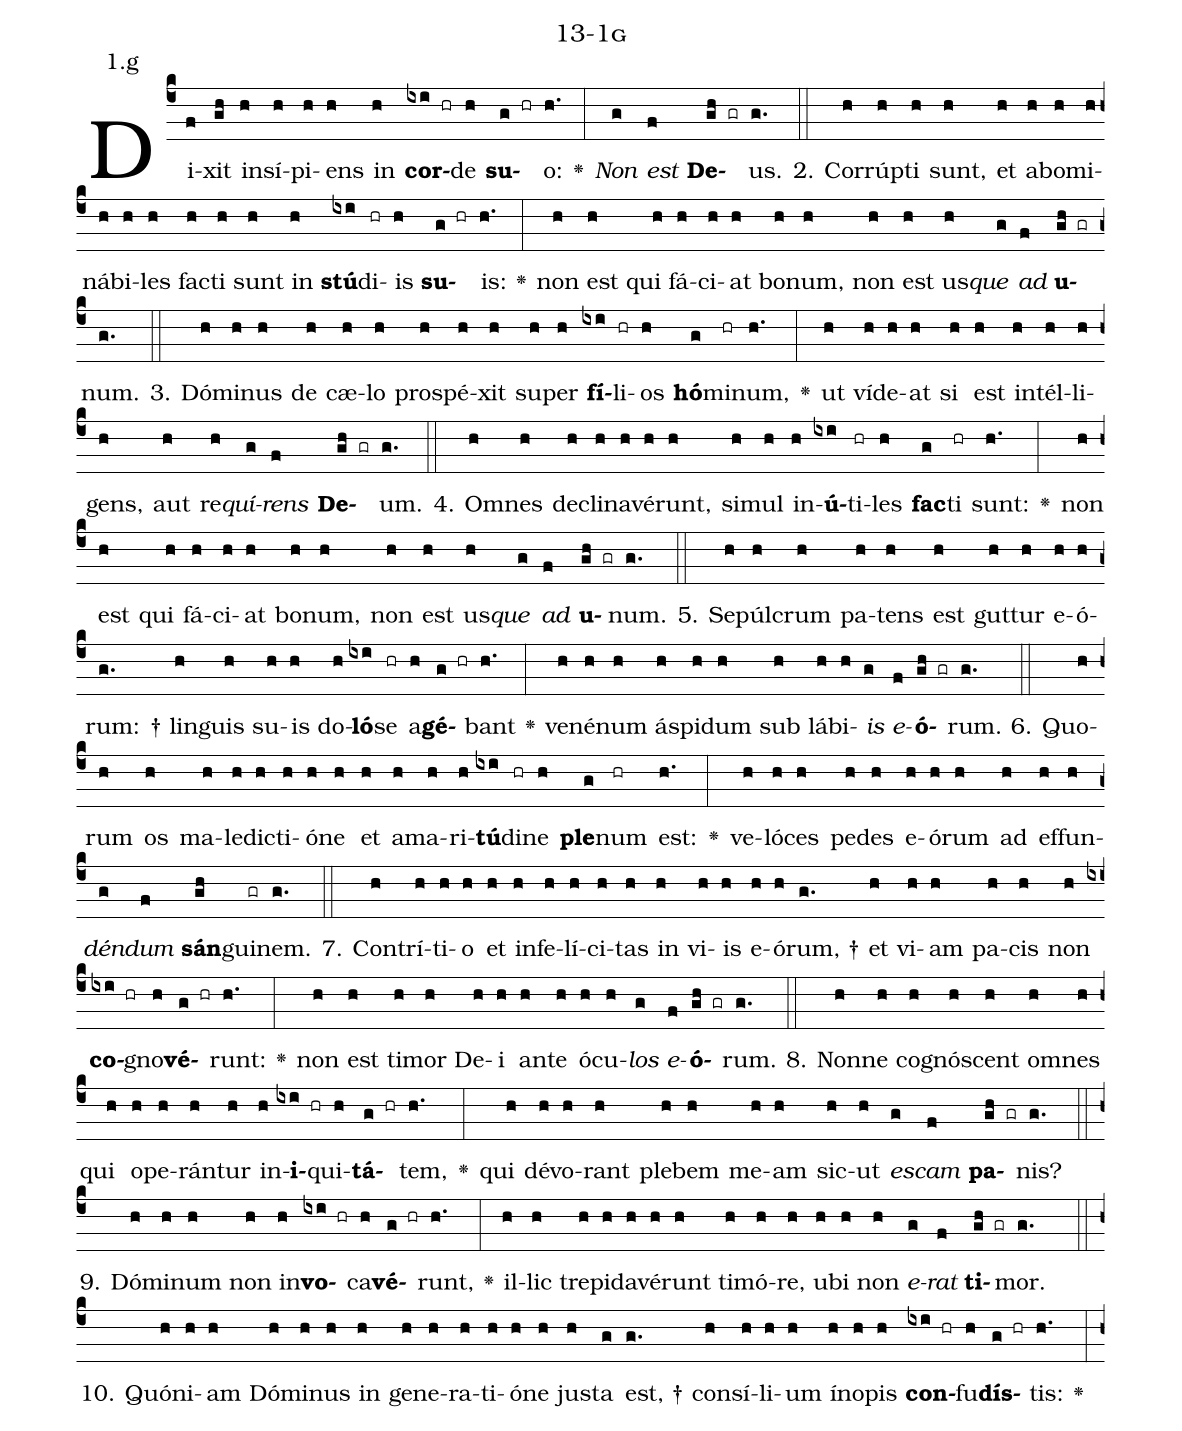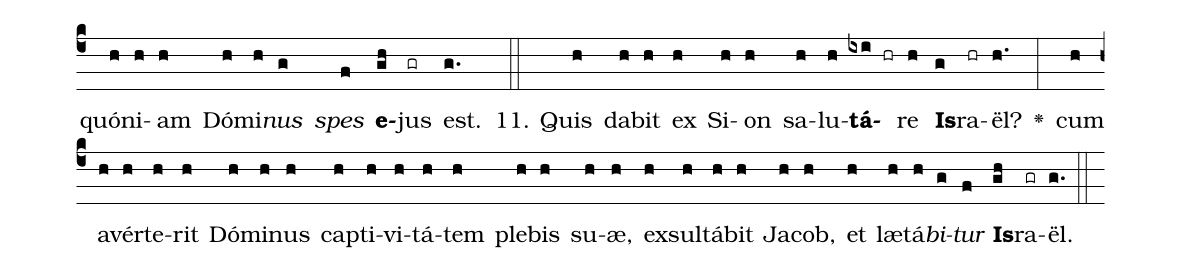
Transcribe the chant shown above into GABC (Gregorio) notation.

name: 13-1g;
annotation: 1.g;
%%
(c4)Di(f)xit(gh) in(h)sí(h)pi(h)ens(h) in(h) <b>cor</b>(ixi hr)de(h) <b>su</b>(g hr)o:(h.) <v>\greheightstar</v>(:) <i>Non</i>(g) <i>est</i>(f) <b>De</b>(gh gr)us.(g.) (::)
2. Cor(h)rúp(h)ti(h) sunt,(h) et(h) ab(h)o(h)mi(h)ná(h)bi(h)les(h) fac(h)ti(h) sunt(h) in(h) <b>stú</b>(ixi)di(hr)is(h) <b>su</b>(g hr)is:(h.) <v>\greheightstar</v>(:) non(h) est(h) qui(h) fá(h)ci(h)at(h) bo(h)num,(h) non(h) est(h) us(h)<i>que</i>(g) <i>ad</i>(f) <b>u</b>(gh gr)num.(g.) (::)
3. Dó(h)mi(h)nus(h) de(h) cæ(h)lo(h) pro(h)spé(h)xit(h) su(h)per(h) <b>fí</b>(ixi)li(hr)os(h) <b>hó</b>(g)mi(hr)num,(h.) <v>\greheightstar</v>(:) ut(h) ví(h)de(h)at(h) si(h) est(h) in(h)tél(h)li(h)gens,(h) aut(h) re(h)<i>quí</i>(g)<i>rens</i>(f) <b>De</b>(gh gr)um.(g.) (::)
4. Om(h)nes(h) de(h)cli(h)na(h)vé(h)runt,(h) si(h)mul(h) in(h)<b>ú</b>(ixi)ti(hr)les(h) <b>fac</b>(g)ti(hr) sunt:(h.) <v>\greheightstar</v>(:) non(h) est(h) qui(h) fá(h)ci(h)at(h) bo(h)num,(h) non(h) est(h) us(h)<i>que</i>(g) <i>ad</i>(f) <b>u</b>(gh gr)num.(g.) (::)
5. Se(h)púl(h)crum(h) pa(h)tens(h) est(h) gut(h)tur(h) e(h)ó(h)rum: †(g.) lin(h)guis(h) su(h)is(h) do(h)<b>ló</b>(ixi)se(hr) a(h)<b>gé</b>(g hr)bant(h.) <v>\greheightstar</v>(:) ve(h)né(h)num(h) ás(h)pi(h)dum(h) sub(h) lá(h)bi(h)<i>is</i>(g) <i>e</i>(f)<b>ó</b>(gh gr)rum.(g.) (::)
6. Quo(h)rum(h) os(h) ma(h)le(h)dic(h)ti(h)ó(h)ne(h) et(h) a(h)ma(h)ri(h)<b>tú</b>(ixi)di(hr)ne(h) <b>ple</b>(g)num(hr) est:(h.) <v>\greheightstar</v>(:) ve(h)ló(h)ces(h) pe(h)des(h) e(h)ó(h)rum(h) ad(h) ef(h)fun(h)<i>dén</i>(g)<i>dum</i>(f) <b>sán</b>(gh)gui(gr)nem.(g.) (::)
7. Con(h)trí(h)ti(h)o(h) et(h) in(h)fe(h)lí(h)ci(h)tas(h) in(h) vi(h)is(h) e(h)ó(h)rum, †(g.) et(h) vi(h)am(h) pa(h)cis(h) non(h) <b>co</b>(ixi hr)gno(h)<b>vé</b>(g hr)runt:(h.) <v>\greheightstar</v>(:) non(h) est(h) ti(h)mor(h) De(h)i(h) an(h)te(h) ó(h)cu(h)<i>los</i>(g) <i>e</i>(f)<b>ó</b>(gh gr)rum.(g.) (::)
8. Non(h)ne(h) co(h)gnó(h)scent(h) om(h)nes(h) qui(h) o(h)pe(h)rán(h)tur(h) in(h)<b>i</b>(ixi hr)qui(h)<b>tá</b>(g hr)tem,(h.) <v>\greheightstar</v>(:) qui(h) dé(h)vo(h)rant(h) ple(h)bem(h) me(h)am(h) sic(h)ut(h) <i>es</i>(g)<i>cam</i>(f) <b>pa</b>(gh gr)nis?(g.) (::)
9. Dó(h)mi(h)num(h) non(h) in(h)<b>vo</b>(ixi hr)ca(h)<b>vé</b>(g hr)runt,(h.) <v>\greheightstar</v>(:) il(h)lic(h) tre(h)pi(h)da(h)vé(h)runt(h) ti(h)mó(h)re,(h) u(h)bi(h) non(h) <i>e</i>(g)<i>rat</i>(f) <b>ti</b>(gh gr)mor.(g.) (::)
10. Quón(h)i(h)am(h) Dó(h)mi(h)nus(h) in(h) ge(h)ne(h)ra(h)ti(h)ó(h)ne(h) jus(h)ta(g) est, †(g.) con(h)sí(h)li(h)um(h) ín(h)o(h)pis(h) <b>con</b>(ixi hr)fu(h)<b>dís</b>(g hr)tis:(h.) <v>\greheightstar</v>(:) quón(h)i(h)am(h) Dó(h)mi(h)<i>nus</i>(g) <i>spes</i>(f) <b>e</b>(gh)jus(gr) est.(g.) (::)
11. Quis(h) da(h)bit(h) ex(h) Si(h)on(h) sa(h)lu(h)<b>tá</b>(ixi hr)re(h) <b>Is</b>(g)ra(hr)ël?(h.) <v>\greheightstar</v>(:) cum(h) a(h)vér(h)te(h)rit(h) Dó(h)mi(h)nus(h) cap(h)ti(h)vi(h)tá(h)tem(h) ple(h)bis(h) su(h)æ,(h) ex(h)sul(h)tá(h)bit(h) Ja(h)cob,(h) et(h) læ(h)tá(h)<i>bi</i>(g)<i>tur</i>(f) <b>Is</b>(gh)ra(gr)ël.(g.) (::)
